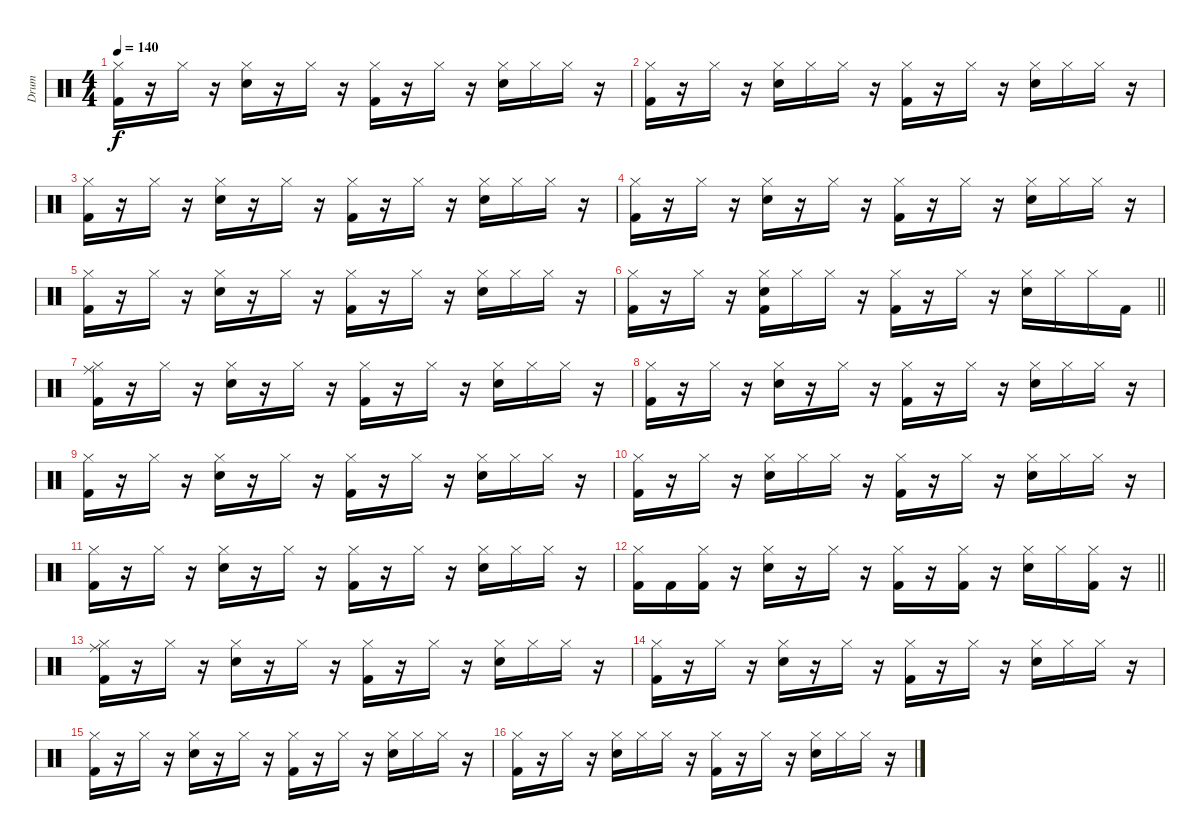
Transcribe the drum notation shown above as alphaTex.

\track ("Drum" "Drum") {instrument percussion}
\staff {score}
\articulation defaults
\ts (4 4)
\tempo 140
\clef neutral
\ks c
("Kick (hit) 2" "Hi-Hat (closed)").16{dy f} r.16 "Hi-Hat (closed)".16 r.16 ("Snare (hit) 2" "Hi-Hat (closed)").16 r.16 "Hi-Hat (closed)".16 r.16 ("Kick (hit) 2" "Hi-Hat (closed)").16 r.16 "Hi-Hat (closed)".16 r.16 ("Snare (hit) 2" "Hi-Hat (closed)").16 "Hi-Hat (closed)".16 "Hi-Hat (closed)".16 r.16 |
("Kick (hit) 2" "Hi-Hat (closed)").16 r.16 "Hi-Hat (closed)".16 r.16 ("Snare (hit) 2" "Hi-Hat (closed)").16 "Hi-Hat (closed)".16 "Hi-Hat (closed)".16 r.16 ("Kick (hit) 2" "Hi-Hat (closed)").16 r.16 "Hi-Hat (closed)".16 r.16 ("Snare (hit) 2" "Hi-Hat (closed)").16 "Hi-Hat (closed)".16 "Hi-Hat (closed)".16 r.16 |
("Kick (hit) 2" "Hi-Hat (closed)").16 r.16 "Hi-Hat (closed)".16 r.16 ("Snare (hit) 2" "Hi-Hat (closed)").16 r.16 "Hi-Hat (closed)".16 r.16 ("Kick (hit) 2" "Hi-Hat (closed)").16 r.16 "Hi-Hat (closed)".16 r.16 ("Snare (hit) 2" "Hi-Hat (closed)").16 "Hi-Hat (closed)".16 "Hi-Hat (closed)".16 r.16 |
("Kick (hit) 2" "Hi-Hat (closed)").16 r.16 "Hi-Hat (closed)".16 r.16 ("Snare (hit) 2" "Hi-Hat (closed)").16 r.16 "Hi-Hat (closed)".16 r.16 ("Kick (hit) 2" "Hi-Hat (closed)").16 r.16 "Hi-Hat (closed)".16 r.16 ("Snare (hit) 2" "Hi-Hat (closed)").16 "Hi-Hat (closed)".16 "Hi-Hat (closed)".16 r.16 |
("Kick (hit) 2" "Hi-Hat (closed)").16 r.16 "Hi-Hat (closed)".16 r.16 ("Snare (hit) 2" "Hi-Hat (closed)").16 r.16 "Hi-Hat (closed)".16 r.16 ("Kick (hit) 2" "Hi-Hat (closed)").16 r.16 "Hi-Hat (closed)".16 r.16 ("Snare (hit) 2" "Hi-Hat (closed)").16 "Hi-Hat (closed)".16 "Hi-Hat (closed)".16 r.16 |
\barLineRight lightlight
("Kick (hit) 2" "Hi-Hat (closed)").16 r.16 "Hi-Hat (closed)".16 r.16 ("Snare (hit) 2" "Kick (hit) 2" "Hi-Hat (closed)").16 "Hi-Hat (closed)".16 "Hi-Hat (closed)".16 r.16 ("Kick (hit) 2" "Hi-Hat (closed)").16 r.16 "Hi-Hat (closed)".16 r.16 ("Snare (hit) 2" "Hi-Hat (closed)").16 "Hi-Hat (closed)".16 "Hi-Hat (closed)".16 "Kick (hit) 2".16 |
("Kick (hit) 2" "Ride (middle)" "Hi-Hat (closed)").16 r.16 "Hi-Hat (closed)".16 r.16 ("Snare (hit) 2" "Hi-Hat (closed)").16 r.16 "Hi-Hat (closed)".16 r.16 ("Kick (hit) 2" "Hi-Hat (closed)").16 r.16 "Hi-Hat (closed)".16 r.16 ("Snare (hit) 2" "Hi-Hat (closed)").16 "Hi-Hat (closed)".16 "Hi-Hat (closed)".16 r.16 |
("Kick (hit) 2" "Hi-Hat (closed)").16 r.16 "Hi-Hat (closed)".16 r.16 ("Snare (hit) 2" "Hi-Hat (closed)").16 r.16 "Hi-Hat (closed)".16 r.16 ("Kick (hit) 2" "Hi-Hat (closed)").16 r.16 "Hi-Hat (closed)".16 r.16 ("Snare (hit) 2" "Hi-Hat (closed)").16 "Hi-Hat (closed)".16 "Hi-Hat (closed)".16 r.16 |
("Kick (hit) 2" "Hi-Hat (closed)").16 r.16 "Hi-Hat (closed)".16 r.16 ("Snare (hit) 2" "Hi-Hat (closed)").16 r.16 "Hi-Hat (closed)".16 r.16 ("Kick (hit) 2" "Hi-Hat (closed)").16 r.16 "Hi-Hat (closed)".16 r.16 ("Snare (hit) 2" "Hi-Hat (closed)").16 "Hi-Hat (closed)".16 "Hi-Hat (closed)".16 r.16 |
("Kick (hit) 2" "Hi-Hat (closed)").16 r.16 "Hi-Hat (closed)".16 r.16 ("Snare (hit) 2" "Hi-Hat (closed)").16 "Hi-Hat (closed)".16 "Hi-Hat (closed)".16 r.16 ("Kick (hit) 2" "Hi-Hat (closed)").16 r.16 "Hi-Hat (closed)".16 r.16 ("Snare (hit) 2" "Hi-Hat (closed)").16 "Hi-Hat (closed)".16 "Hi-Hat (closed)".16 r.16 |
("Kick (hit) 2" "Hi-Hat (closed)").16 r.16 "Hi-Hat (closed)".16 r.16 ("Snare (hit) 2" "Hi-Hat (closed)").16 r.16 "Hi-Hat (closed)".16 r.16 ("Kick (hit) 2" "Hi-Hat (closed)").16 r.16 "Hi-Hat (closed)".16 r.16 ("Snare (hit) 2" "Hi-Hat (closed)").16 "Hi-Hat (closed)".16 "Hi-Hat (closed)".16 r.16 |
\barLineRight lightlight
("Kick (hit) 2" "Hi-Hat (closed)").16 "Kick (hit) 2".16 ("Kick (hit) 2" "Hi-Hat (closed)").16 r.16 ("Snare (hit) 2" "Hi-Hat (closed)").16 r.16 "Hi-Hat (closed)".16 r.16 ("Kick (hit) 2" "Hi-Hat (closed)").16 r.16 ("Kick (hit) 2" "Hi-Hat (closed)").16 r.16 ("Snare (hit) 2" "Hi-Hat (closed)").16 "Hi-Hat (closed)".16 ("Kick (hit) 2" "Hi-Hat (closed)").16 r.16 |
\section ("" "")
("Kick (hit) 2" "Ride (middle)" "Hi-Hat (closed)").16 r.16 "Hi-Hat (closed)".16 r.16 ("Snare (hit) 2" "Hi-Hat (closed)").16 r.16 "Hi-Hat (closed)".16 r.16 ("Kick (hit) 2" "Hi-Hat (closed)").16 r.16 "Hi-Hat (closed)".16 r.16 ("Snare (hit) 2" "Hi-Hat (closed)").16 "Hi-Hat (closed)".16 "Hi-Hat (closed)".16 r.16 |
("Kick (hit) 2" "Hi-Hat (closed)").16 r.16 "Hi-Hat (closed)".16 r.16 ("Snare (hit) 2" "Hi-Hat (closed)").16 r.16 "Hi-Hat (closed)".16 r.16 ("Kick (hit) 2" "Hi-Hat (closed)").16 r.16 "Hi-Hat (closed)".16 r.16 ("Snare (hit) 2" "Hi-Hat (closed)").16 "Hi-Hat (closed)".16 "Hi-Hat (closed)".16 r.16 |
("Kick (hit) 2" "Hi-Hat (closed)").16 r.16 "Hi-Hat (closed)".16 r.16 ("Snare (hit) 2" "Hi-Hat (closed)").16 r.16 "Hi-Hat (closed)".16 r.16 ("Kick (hit) 2" "Hi-Hat (closed)").16 r.16 "Hi-Hat (closed)".16 r.16 ("Snare (hit) 2" "Hi-Hat (closed)").16 "Hi-Hat (closed)".16 "Hi-Hat (closed)".16 r.16 |
("Kick (hit) 2" "Hi-Hat (closed)").16 r.16 "Hi-Hat (closed)".16 r.16 ("Snare (hit) 2" "Hi-Hat (closed)").16 "Hi-Hat (closed)".16 "Hi-Hat (closed)".16 r.16 ("Kick (hit) 2" "Hi-Hat (closed)").16 r.16 "Hi-Hat (closed)".16 r.16 ("Snare (hit) 2" "Hi-Hat (closed)").16 "Hi-Hat (closed)".16 "Hi-Hat (closed)".16 r.16
